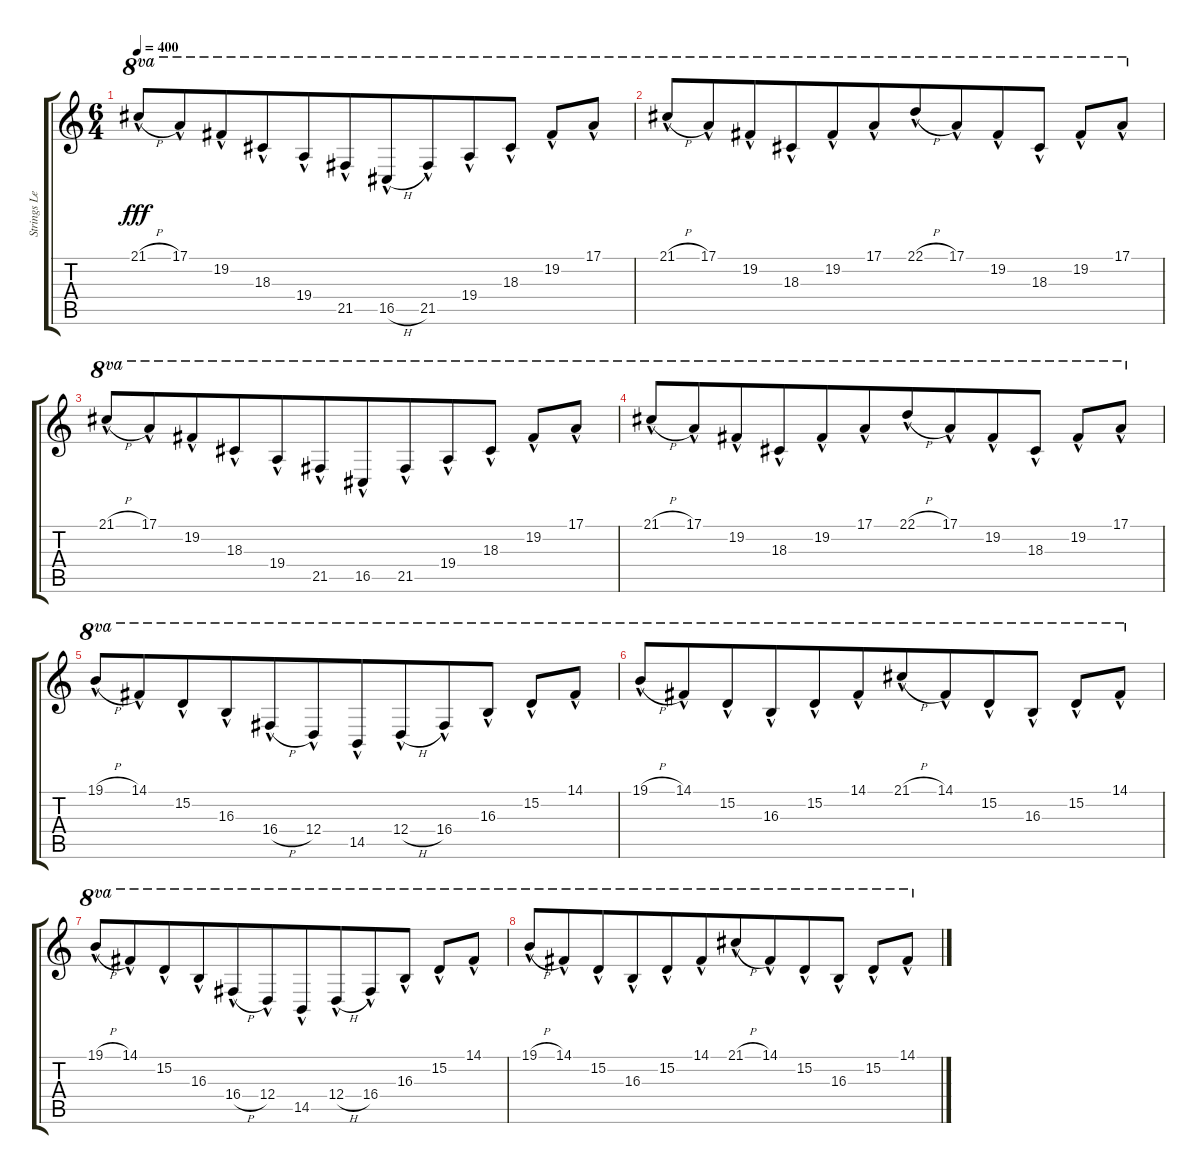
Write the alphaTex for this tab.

\track ("Strings Lead" "Strings Le") {instrument stringensemble1}
\staff {score tabs}
\tuning (E4 B3 G3 D3 A2 E2) {hide}
\ts (6 4)
\tempo 400
\clef g2
\ks c
21.1{h hac}.8{ot 8va dy fff beam Up} 17.1{hac}.8{ot 8va beam Up beam merge} 19.2{hac}.8{ot 8va beam Up} 18.3{hac}.8{ot 8va beam Up beam merge} 19.4{hac}.8{ot 8va beam Up} 21.5{hac}.8{ot 8va beam Up beam merge} 16.5{h hac}.8{ot 8va beam Up} 21.5{hac}.8{ot 8va beam Up beam merge} 19.4{hac}.8{ot 8va beam Up} 18.3{hac}.8{ot 8va beam Up} 19.2{hac}.8{ot 8va beam Up} 17.1{hac}.8{ot 8va beam Up} |
21.1{h hac}.8{ot 8va beam Up} 17.1{hac}.8{ot 8va beam Up beam merge} 19.2{hac}.8{ot 8va beam Up} 18.3{hac}.8{ot 8va beam Up beam merge} 19.2{hac}.8{ot 8va beam Up} 17.1{hac}.8{ot 8va beam Up beam merge} 22.1{h hac}.8{ot 8va beam Up} 17.1{hac}.8{ot 8va beam Up beam merge} 19.2{hac}.8{ot 8va beam Up} 18.3{hac}.8{ot 8va beam Up} 19.2{hac}.8{ot 8va beam Up} 17.1{hac}.8{ot 8va beam Up} |
21.1{h hac}.8{ot 8va beam Up} 17.1{hac}.8{ot 8va beam Up beam merge} 19.2{hac}.8{ot 8va beam Up} 18.3{hac}.8{ot 8va beam Up beam merge} 19.4{hac}.8{ot 8va beam Up} 21.5{hac}.8{ot 8va beam Up beam merge} 16.5{hac}.8{ot 8va beam Up} 21.5{hac}.8{ot 8va beam Up beam merge} 19.4{hac}.8{ot 8va beam Up} 18.3{hac}.8{ot 8va beam Up} 19.2{hac}.8{ot 8va beam Up} 17.1{hac}.8{ot 8va beam Up} |
21.1{h hac}.8{ot 8va beam Up} 17.1{hac}.8{ot 8va beam Up beam merge} 19.2{hac}.8{ot 8va beam Up} 18.3{hac}.8{ot 8va beam Up beam merge} 19.2{hac}.8{ot 8va beam Up} 17.1{hac}.8{ot 8va beam Up beam merge} 22.1{h hac}.8{ot 8va beam Up} 17.1{hac}.8{ot 8va beam Up beam merge} 19.2{hac}.8{ot 8va beam Up} 18.3{hac}.8{ot 8va beam Up} 19.2{hac}.8{ot 8va beam Up} 17.1{hac}.8{ot 8va beam Up} |
19.1{h hac}.8{ot 8va beam Up} 14.1{hac}.8{ot 8va beam Up beam merge} 15.2{hac}.8{ot 8va beam Up} 16.3{hac}.8{ot 8va beam Up beam merge} 16.4{h hac}.8{ot 8va beam Up} 12.4{hac}.8{ot 8va beam Up beam merge} 14.5{hac}.8{ot 8va beam Up} 12.4{h hac}.8{ot 8va beam Up beam merge} 16.4{hac}.8{ot 8va beam Up} 16.3{hac}.8{ot 8va beam Up} 15.2{hac}.8{ot 8va beam Up} 14.1{hac}.8{ot 8va beam Up} |
19.1{h hac}.8{ot 8va beam Up} 14.1{hac}.8{ot 8va beam Up beam merge} 15.2{hac}.8{ot 8va beam Up} 16.3{hac}.8{ot 8va beam Up beam merge} 15.2{hac}.8{ot 8va beam Up} 14.1{hac}.8{ot 8va beam Up beam merge} 21.1{h hac}.8{ot 8va beam Up} 14.1{hac}.8{ot 8va beam Up beam merge} 15.2{hac}.8{ot 8va beam Up} 16.3{hac}.8{ot 8va beam Up} 15.2{hac}.8{ot 8va beam Up} 14.1{hac}.8{ot 8va beam Up} |
19.1{h hac}.8{ot 8va beam Up} 14.1{hac}.8{ot 8va beam Up beam merge} 15.2{hac}.8{ot 8va beam Up} 16.3{hac}.8{ot 8va beam Up beam merge} 16.4{h hac}.8{ot 8va beam Up} 12.4{hac}.8{ot 8va beam Up beam merge} 14.5{hac}.8{ot 8va beam Up} 12.4{h hac}.8{ot 8va beam Up beam merge} 16.4{hac}.8{ot 8va beam Up} 16.3{hac}.8{ot 8va beam Up} 15.2{hac}.8{ot 8va beam Up} 14.1{hac}.8{ot 8va beam Up} |
19.1{h hac}.8{ot 8va beam Up} 14.1{hac}.8{ot 8va beam Up beam merge} 15.2{hac}.8{ot 8va beam Up} 16.3{hac}.8{ot 8va beam Up beam merge} 15.2{hac}.8{ot 8va beam Up} 14.1{hac}.8{ot 8va beam Up beam merge} 21.1{h hac}.8{ot 8va beam Up} 14.1{hac}.8{ot 8va beam Up beam merge} 15.2{hac}.8{ot 8va beam Up} 16.3{hac}.8{ot 8va beam Up} 15.2{hac}.8{ot 8va beam Up} 14.1{hac}.8{ot 8va beam Up}
